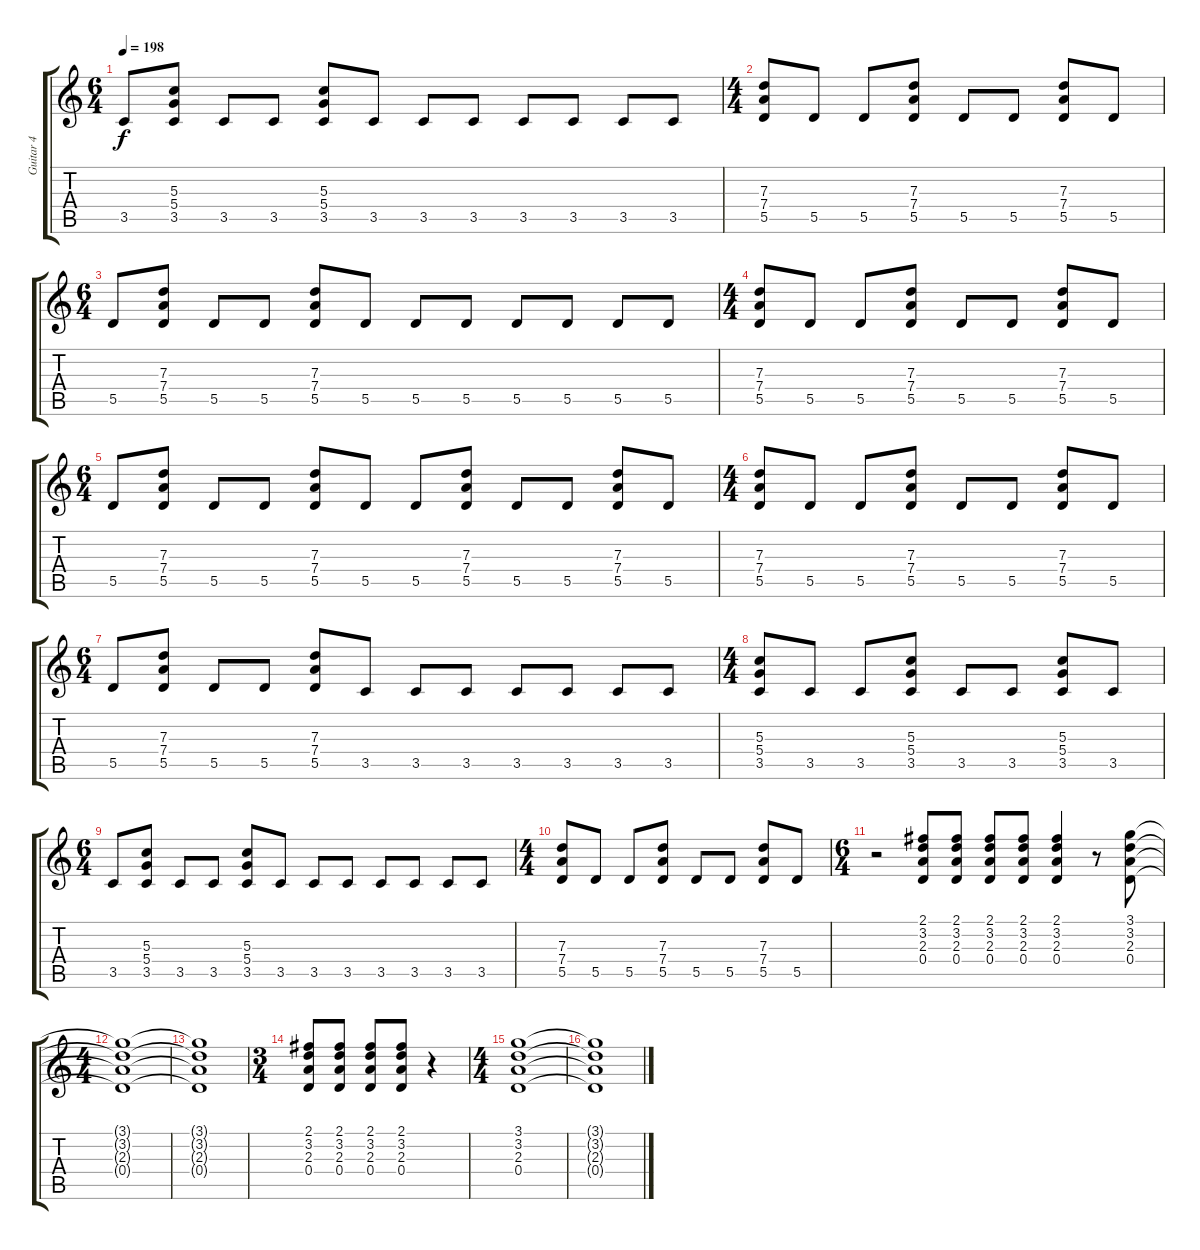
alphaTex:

\track ("Guitar 4" "Guitar 4") {instrument overdrivenguitar}
\staff {score tabs}
\tuning (E4 B3 G3 D3 A2 E2) {hide}
\ts (6 4)
\tempo 198
\clef g2
\ks c
3.5.8{dy f} (5.3 5.4 3.5).8 3.5.8 3.5.8 (5.3 5.4 3.5).8 3.5.8 3.5.8 3.5.8 3.5.8 3.5.8 3.5.8 3.5.8 |
\ts (4 4)
(7.3 7.4 5.5).8 5.5.8 5.5.8 (7.3 7.4 5.5).8 5.5.8 5.5.8 (7.3 7.4 5.5).8 5.5.8 |
\ts (6 4)
5.5.8 (7.3 7.4 5.5).8 5.5.8 5.5.8 (7.3 7.4 5.5).8 5.5.8 5.5.8 5.5.8 5.5.8 5.5.8 5.5.8 5.5.8 |
\ts (4 4)
(7.3 7.4 5.5).8 5.5.8 5.5.8 (7.3 7.4 5.5).8 5.5.8 5.5.8 (7.3 7.4 5.5).8 5.5.8 |
\ts (6 4)
5.5.8 (7.3 7.4 5.5).8 5.5.8 5.5.8 (7.3 7.4 5.5).8 5.5.8 5.5.8 (7.3 7.4 5.5).8 5.5.8 5.5.8 (7.3 7.4 5.5).8 5.5.8 |
\ts (4 4)
(7.3 7.4 5.5).8 5.5.8 5.5.8 (7.3 7.4 5.5).8 5.5.8 5.5.8 (7.3 7.4 5.5).8 5.5.8 |
\ts (6 4)
5.5.8 (7.3 7.4 5.5).8 5.5.8 5.5.8 (7.3 7.4 5.5).8 3.5.8 3.5.8 3.5.8 3.5.8 3.5.8 3.5.8 3.5.8 |
\ts (4 4)
(5.3 5.4 3.5).8 3.5.8 3.5.8 (5.3 5.4 3.5).8 3.5.8 3.5.8 (5.3 5.4 3.5).8 3.5.8 |
\ts (6 4)
3.5.8 (5.3 5.4 3.5).8 3.5.8 3.5.8 (5.3 5.4 3.5).8 3.5.8 3.5.8 3.5.8 3.5.8 3.5.8 3.5.8 3.5.8 |
\ts (4 4)
(7.3 7.4 5.5).8 5.5.8 5.5.8 (7.3 7.4 5.5).8 5.5.8 5.5.8 (7.3 7.4 5.5).8 5.5.8 |
\ts (6 4)
r.2 (2.1 3.2 2.3 0.4).8 (2.1 3.2 2.3 0.4).8 (2.1 3.2 2.3 0.4).8 (2.1 3.2 2.3 0.4).8 (2.1 3.2 2.3 0.4).4 r.8 (3.1 3.2 2.3 0.4).8 |
\ts (4 4)
(3.1{t} 3.2{t} 2.3{t} 0.4{t}).1 |
(3.1{t} 3.2{t} 2.3{t} 0.4{t}).1 |
\ts (3 4)
(2.1 3.2 2.3 0.4).8 (2.1 3.2 2.3 0.4).8 (2.1 3.2 2.3 0.4).8 (2.1 3.2 2.3 0.4).8 r.4 |
\ts (4 4)
(3.1 3.2 2.3 0.4).1 |
(3.1{t} 3.2{t} 2.3{t} 0.4{t}).1
